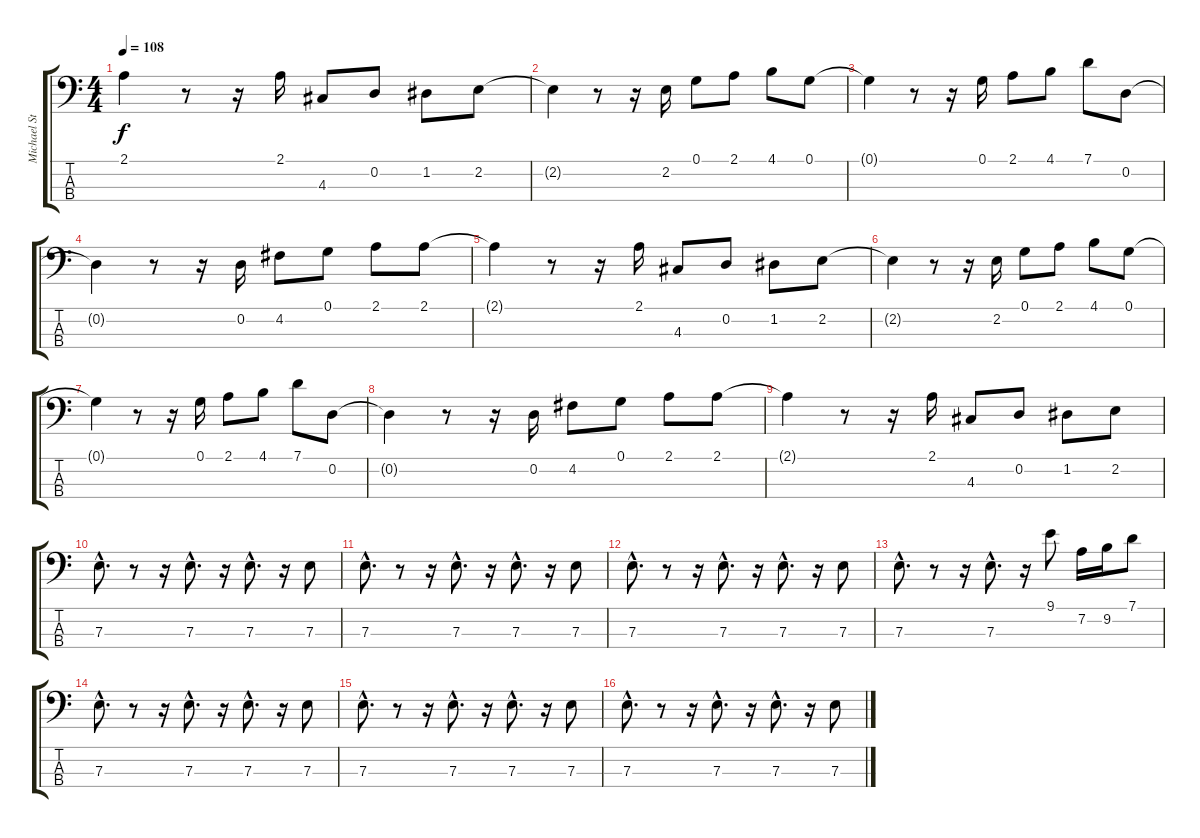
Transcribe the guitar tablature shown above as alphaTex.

\track ("Michael Starr- Bass" "Michael St") {instrument electricbassfinger}
\staff {score tabs}
\tuning (G2 D2 A1 E1) {hide}
\ts (4 4)
\tempo 108
\clef f4
\ks c
2.1{t}.4{dy f} r.8 r.16 2.1.16 4.3.8 0.2.8 1.2.8 2.2.8 |
2.2{t}.4 r.8 r.16 2.2.16 0.1.8 2.1.8 4.1.8 0.1.8 |
0.1{t}.4 r.8 r.16 0.1.16 2.1.8 4.1.8 7.1.8 0.2.8 |
0.2{t}.4 r.8 r.16 0.2.16 4.2.8 0.1.8 2.1.8 2.1.8 |
2.1{t}.4 r.8 r.16 2.1.16 4.3.8 0.2.8 1.2.8 2.2.8 |
2.2{t}.4 r.8 r.16 2.2.16 0.1.8 2.1.8 4.1.8 0.1.8 |
0.1{t}.4 r.8 r.16 0.1.16 2.1.8 4.1.8 7.1.8 0.2.8 |
0.2{t}.4 r.8 r.16 0.2.16 4.2.8 0.1.8 2.1.8 2.1.8 |
2.1{t}.4 r.8 r.16 2.1.16 4.3.8 0.2.8 1.2.8 2.2.8 |
7.3{hac}.8{d} r.8 r.16 7.3{hac}.8{d} r.16 7.3{hac}.8{d} r.16 7.3.8 |
7.3{hac}.8{d} r.8 r.16 7.3{hac}.8{d} r.16 7.3{hac}.8{d} r.16 7.3.8 |
7.3{hac}.8{d} r.8 r.16 7.3{hac}.8{d} r.16 7.3{hac}.8{d} r.16 7.3.8 |
7.3{hac}.8{d} r.8 r.16 7.3{hac}.8{d} r.16 9.1.8 7.2.16 9.2.16 7.1.8 |
7.3{hac}.8{d} r.8 r.16 7.3{hac}.8{d} r.16 7.3{hac}.8{d} r.16 7.3.8 |
7.3{hac}.8{d} r.8 r.16 7.3{hac}.8{d} r.16 7.3{hac}.8{d} r.16 7.3.8 |
7.3{hac}.8{d} r.8 r.16 7.3{hac}.8{d} r.16 7.3{hac}.8{d} r.16 7.3.8
